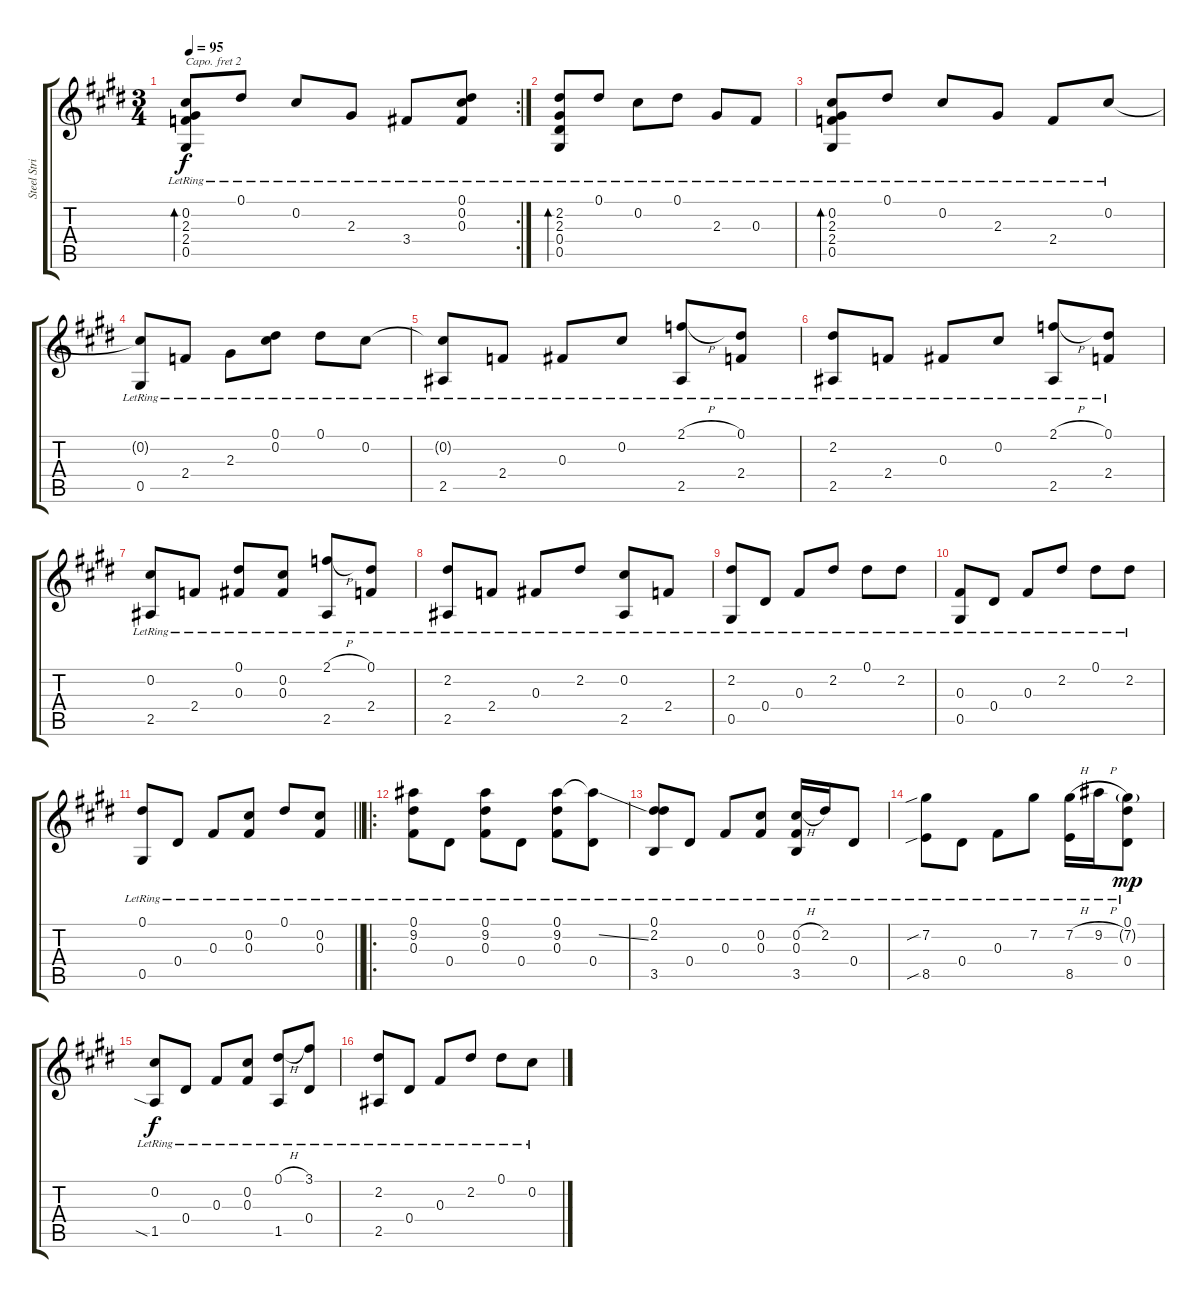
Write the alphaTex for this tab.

\track ("Steel String Acoustic Guitar" "Steel Stri") {instrument acousticguitarsteel}
\staff {score tabs}
\capo 2
\tuning (Db4 B3 E3 Db3 Gb2 E2) {hide}
\rc 2
\ts (3 4)
\tempo 95
\clef g2
\ks c#minor
(0.2{lr} 2.3{lr} 2.4{lr} 0.5{lr}).8{bd 30 dy f} 0.1{lr}.8 0.2{lr}.8 2.3{lr}.8 3.4{lr}.8 (0.1{lr} 0.2{lr} 0.3{lr}).8 |
(2.2{lr} 2.3{lr} 0.4{lr} 0.5{lr}).8{bd 30} 0.1{lr}.8 0.2{lr}.8 0.1{lr}.8 2.3{lr}.8 0.3{lr}.8 |
(0.2{lr} 2.3{lr} 2.4{lr} 0.5{lr}).8{bd 30} 0.1{lr}.8 0.2{lr}.8 2.3{lr}.8 2.4{lr}.8 0.2{lr}.8 |
\ks e
(0.2{t} 0.5{lr}).8 2.4{lr}.8 2.3{lr}.8 (0.1{lr} 0.2{lr}).8 0.1{lr}.8 0.2{lr}.8 |
\ks c#minor
(0.2{t} 2.5{lr}).8 2.4{lr}.8 0.3{lr}.8 0.2{lr}.8 (2.1{h lr} 2.5{lr}).8 (0.1{lr} 2.4{lr}).8 |
(2.2{lr} 2.5{lr}).8 2.4{lr}.8 0.3{lr}.8 0.2{lr}.8 (2.1{h lr} 2.5{lr}).8 (0.1{lr} 2.4{lr}).8 |
(0.2{lr} 2.5{lr}).8 2.4{lr}.8 (0.1{lr} 0.3{lr}).8 (0.2{lr} 0.3{lr}).8 (2.1{h lr} 2.5{lr}).8 (0.1{lr} 2.4{lr}).8 |
\ks e
(2.2{lr} 2.5{lr}).8 2.4{lr}.8 0.3{lr}.8 2.2{lr}.8 (0.2{lr} 2.5{lr}).8 2.4{lr}.8 |
\ks c#minor
(2.2{lr} 0.5{lr}).8 0.4{lr}.8 0.3{lr}.8 2.2{lr}.8 0.1{lr}.8 2.2{lr}.8 |
(0.3{lr} 0.5{lr}).8 0.4{lr}.8 0.3{lr}.8 2.2{lr}.8 0.1{lr}.8 2.2{lr}.8 |
\barLineRight lightlight
(0.1{lr} 0.5{lr}).8 0.4{lr}.8 0.3{lr}.8 (0.2{lr} 0.3{lr}).8 0.1{lr}.8 (0.2{lr} 0.3{lr}).8 |
\ro
\ks e
(0.1{lr} 9.2{lr} 0.3{lr}).8 0.4{lr}.8 (0.1{lr} 9.2{lr} 0.3{lr}).8 0.4{lr}.8 (0.1{lr} 9.2{lr} 0.3{lr}).8 (9.2{ss t} 0.4{lr}).8 |
\ks c#minor
(0.1{lr} 2.2{lr} 3.5{lr}).8 0.4{lr}.8 0.3{lr}.8 (0.2{lr} 0.3{lr}).8 (0.2{h lr} 0.3{lr} 3.5{lr}).16 2.2{lr}.16 0.4{lr}.8 |
(7.2{sib lr} 8.5{sib lr}).8 0.4{lr}.8 0.3{lr}.8 7.2{lr}.8 (7.2{h lr} 8.5{lr}).16 9.2{h lr}.16 (0.1{lr} 7.2{g lr} 0.4{lr}).8{dy mp} |
(0.2{lr} 1.5{sia lr}).8{dy f} 0.4{lr}.8 0.3{lr}.8 (0.2{lr} 0.3{lr}).8 (0.1{h lr} 1.5{lr}).8 (3.1{lr} 0.4{lr}).8 |
\ks e
(2.2{lr} 2.5{lr}).8 0.4{lr}.8 0.3{lr}.8 2.2{lr}.8 0.1{lr}.8 0.2{lr}.8
